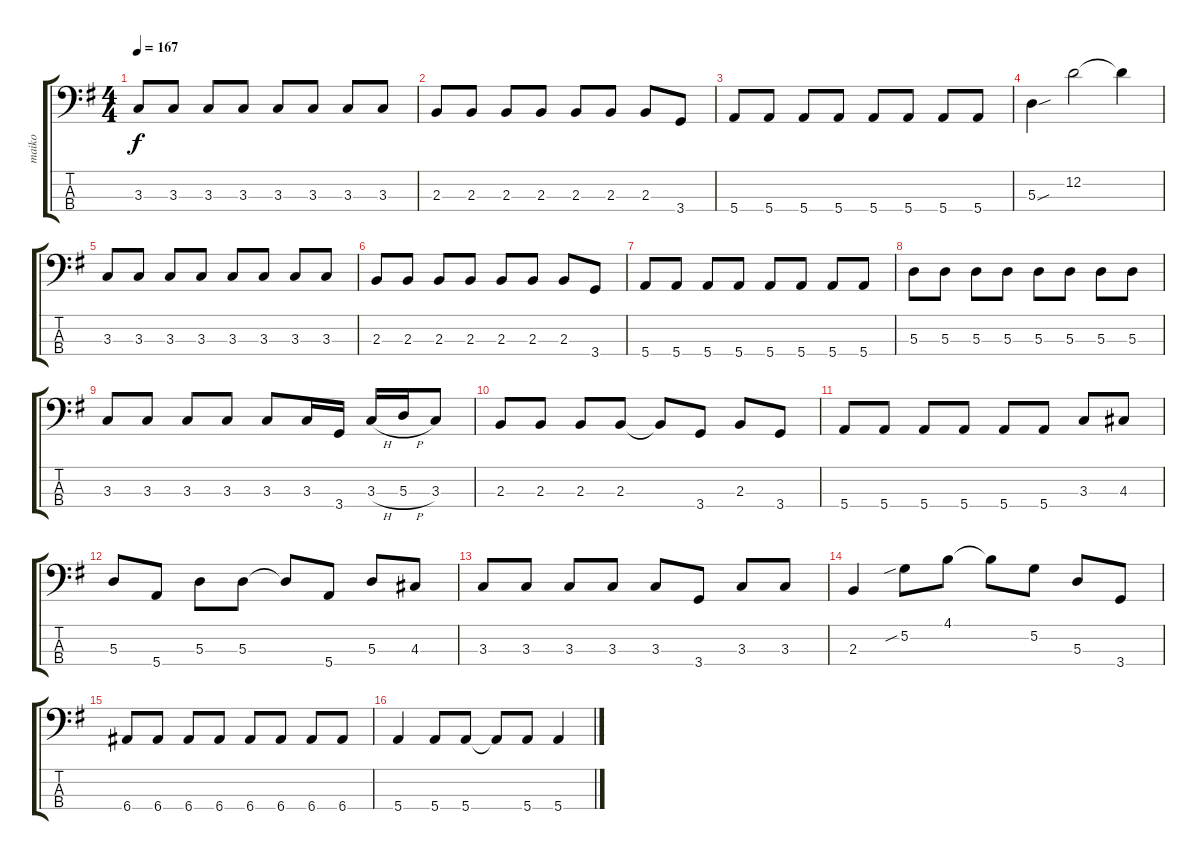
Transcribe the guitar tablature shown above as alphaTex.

\track ("maiko" "maiko") {instrument electricbassfinger}
\staff {score tabs}
\tuning (G2 D2 A1 E1) {hide}
\ts (4 4)
\tempo 167
\clef f4
\ks eminor
3.3.8{dy f} 3.3.8 3.3.8 3.3.8 3.3.8 3.3.8 3.3.8 3.3.8 |
2.3.8 2.3.8 2.3.8 2.3.8 2.3.8 2.3.8 2.3.8 3.4.8 |
5.4.8 5.4.8 5.4.8 5.4.8 5.4.8 5.4.8 5.4.8 5.4.8 |
5.3{sou}.4 12.2.2 12.2{t}.4 |
3.3.8 3.3.8 3.3.8 3.3.8 3.3.8 3.3.8 3.3.8 3.3.8 |
2.3.8 2.3.8 2.3.8 2.3.8 2.3.8 2.3.8 2.3.8 3.4.8 |
5.4.8 5.4.8 5.4.8 5.4.8 5.4.8 5.4.8 5.4.8 5.4.8 |
5.3.8 5.3.8 5.3.8 5.3.8 5.3.8 5.3.8 5.3.8 5.3.8 |
3.3.8 3.3.8 3.3.8 3.3.8 3.3.8 3.3.16 3.4.16 3.3{h}.16 5.3{h}.16 3.3.8 |
2.3.8 2.3.8 2.3.8 2.3.8 2.3{t}.8 3.4.8 2.3.8 3.4.8 |
5.4.8 5.4.8 5.4.8 5.4.8 5.4.8 5.4.8 3.3.8 4.3.8 |
5.3.8 5.4.8 5.3.8 5.3.8 5.3{t}.8 5.4.8 5.3.8 4.3.8 |
3.3.8 3.3.8 3.3.8 3.3.8 3.3.8 3.4.8 3.3.8 3.3.8 |
2.3.4 5.2{sib}.8 4.1.8 4.1{t}.8 5.2.8 5.3.8 3.4.8 |
6.4.8 6.4.8 6.4.8 6.4.8 6.4.8 6.4.8 6.4.8 6.4.8 |
5.4.4 5.4.8 5.4.8 5.4{t}.8 5.4.8 5.4.4
